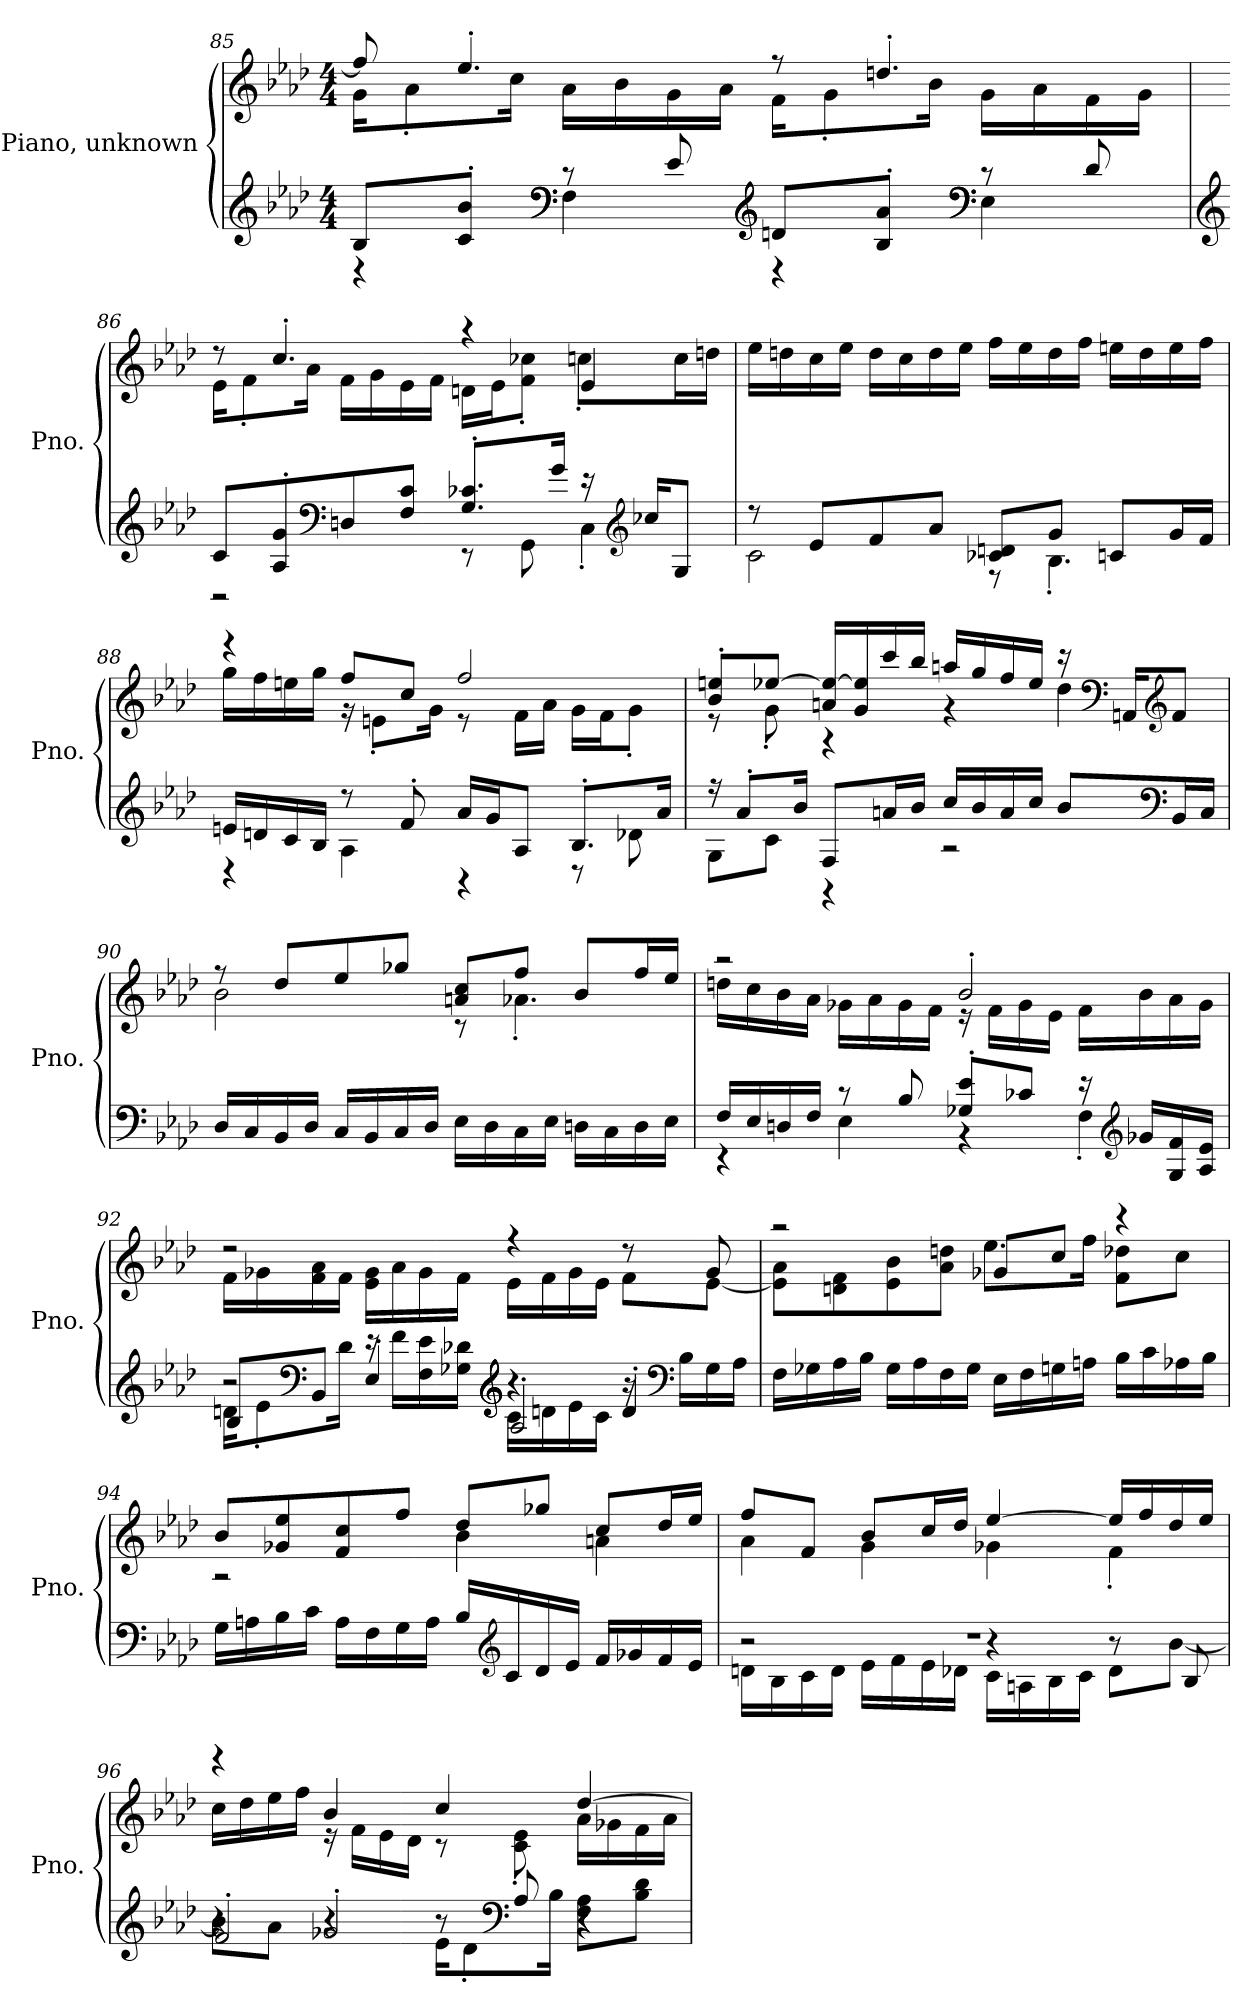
**kern	**kern
*part1	*part1
*staff2	*staff1
*I"Piano, unknown	*
*I'Pno.	*
!!LO:PB:g=z
*clefG2	*clefG2
*k[b-e-a-d-]	*k[b-e-a-d-]
*M4/4	*M4/4
=85	=85
*^	*^
8B-/L	4r	8ff/]	16g\KL
.	.	.	8a-'\
8c/' 8b-/'J	.	4.ee-'/	.
.	.	.	16cc\Jk
*clefF4	*	*	*
8r	4F\	.	16a-\LL
.	.	.	16b-\
8e-/	.	.	16g\
.	.	.	16a-\JJ
*clefG2	*	*	*
8dn/L	4r	8r	16f\KL
.	.	.	8g'\
8B-/' 8a-/'J	.	4.ddn'/	.
.	.	.	16b-\Jk
*clefF4	*	*	*
8r	4E-\	.	16g\LL
.	.	.	16a-\
8d/	.	.	16f\
.	.	.	16g\JJ
!!LO:LB:g=z	!!
=86	=86	=86	=86
*clefG2	*	*	*
8c/L	2r	8r	16e-\KL
.	.	.	8f'\
8A-/' 8g/'	.	4.cc'/	.
.	.	.	16a-\Jk
*clefF4	*	*	*
8Dn/	.	.	16f\LL
.	.	.	16g\
8F/ 8c/J	.	.	16e-\
.	.	.	16f\JJ
8.G/' 8.c-X/'L	8r	4r	16dn\LL
.	.	.	16e-\J
.	8GG\	.	8f\' 8cc-X\'J
16g/Jk	.	.	.
16r	4C'\	4e-/	8ccn'\L
*clefG2	*	*	*
16cc-X/KL	.	.	.
8G/J	.	.	16cc\L
.	.	.	16ddn\JJ
*	*	*v	*v
=87	=87	=87
8r	2c\	16ee-\LL
.	.	16ddn\
8e-/L	.	16cc\
.	.	16ee-\JJ
8f/	.	16dd\LL
.	.	16cc\
8a-/J	.	16dd\
.	.	16ee-\JJ
8c-X/ 8dn/L	8r	16ff\LL
.	.	16ee-\
8g/J	4.B-'\	16dd\
.	.	16ff\JJ
8cn/L	.	16een\LL
.	.	16dd\
16g/L	.	16ee\
16f/JJ	.	16ff\JJ
!!LO:LB:g=z
=88	=88	=88
*	*	*^
16en/LL	4r	4r	16gg\LL
16dn/	.	.	16ff\
16c/	.	.	16een\
16B-/JJ	.	.	16gg\JJ
8r	4A-\	8ff/L	16r
.	.	.	8en'\L
8f'/	.	8cc/J	.
.	.	.	16g\Jk
16a-/LL	4r	2ff/	8r
16g/J	.	.	.
8A-/J	.	.	16f\LL
.	.	.	16a-\JJ
8.B-'/L	8r	.	16g\LL
.	.	.	16f\J
.	8d-X\	.	8g'\J
16a-/Jk	.	.	.
=89	=89	=89	=89
16r	8G\L	8b-/' 8een/'L	8r
8a-'/L	.	.	.
.	8c\J	[8ee-X/J	8g'\
16b-/Jk	.	.	.
8F/L	4r	16an/ 16ee-/_LL	4r
.	.	16g/ 16ee-/]	.
16an/L	.	16ccc/	.
16b-/JJ	.	16bb-/JJ	.
16cc/LL	2r	16aan/LL	4r
16b-/	.	16gg/	.
16a/	.	16ff/	.
16cc/JJ	.	16ee-/JJ	.
8b-/L	.	16r	4dd-\
*	*	*clefF4	*
.	.	16AAn/KL	.
*clefF4	*	*clefG2	*
16BB-/L	.	8f/J	.
16C/JJ	.	.	.
*v	*v	*	*
!!LO:LB:g=z	!!
=90	=90	=90
16D-/LL	8r	2b-\
16C/	.	.
16BB-/	8dd-/L	.
16D-/JJ	.	.
16C/LL	8ee-/	.
16BB-/	.	.
16C/	8gg-X/J	.
16D-/JJ	.	.
16E-\LL	8an/ 8cc/L	8r
16D-\	.	.
16C\	8ff/J	4.a-X'\
16E-\JJ	.	.
16Dn\LL	8b-/L	.
16C\	.	.
16D\	16ff/L	.
16E-\JJ	16ee-/JJ	.
=91	=91	=91
*^	*	*
16F/LL	4r	2r	16ddn\LL
16E-/	.	.	16cc\
16Dn/	.	.	16b-\
16F/JJ	.	.	16a-\JJ
8r	4E-\	.	16g-X\LL
.	.	.	16a-\
8B-/	.	.	16g-\
.	.	.	16f\JJ
8G-X/' 8e-/'L	4r	2b-'/	16r
.	.	.	16f\LL
8c-X/J	.	.	16g-\
.	.	.	16e-\JJ
16r	4F'\	.	16f\LL
*clefG2	*	*	*
16g-X/LL	.	.	16b-\
16G-/ 16f/	.	.	16a-\
16A-/ 16e-/JJ	.	.	16g-\JJ
!!LO:LB:g=z	!!
=92	=92	=92	=92
*	*^	*	*
2r	16dn\KL	8B-/L	2r	16f\LL
.	8e-'\	.	.	16g-X\
*clefF4	*	*	*	*
.	.	8BB-/J	.	16f\ 16a-\
.	16d\Jk	.	.	16f\JJ
.	16r	4E-'/	.	16e-\ 16g-\LL
.	16f\LL	.	.	16a-\
.	16F\ 16e-\	.	.	16g-\
.	16G-X\ 16d-X\JJ	.	.	16f\JJ
*clefG2	*	*	*	*
4r	16c\LL	2A-'/	4r	16e-\LL
.	16dn\	.	.	16f\
.	16e-\	.	.	16g-\
.	16c\JJ	.	.	16e-\JJ
4d'/	16r	.	8r	8f\L
*clefF4	*	*	*	*
.	16B-\LL	.	.	.
.	16G-\	.	8g-/	[8e-\J
.	16A-\JJ	.	.	.
*v	*v	*v	*	*
=93	=93	=93
16F\LL	2r	8e-\] 8a-\L
16G-X\	.	.
16A-\	.	8dn\ 8f\
16B-\JJ	.	.
16G-\LL	.	8e-\ 8b-\
16A-\	.	.
16F\	.	8a-\ 8ddn\J
16G-\JJ	.	.
16E-\LL	8g-X/L	8.ee-\L
16F\	.	.
16Gn\	8cc/J	.
16An\JJ	.	16ff\Jk
16B-\LL	4r	8f\ 8dd-X\L
16c\	.	.
16A-X\	.	8cc\J
16B-\JJ	.	.
!!LO:LB:g=z	!!
=94	=94	=94
16G\LL	8b-/L	2r
16An\	.	.
16B-\	8g-X/ 8ee-/	.
16c\JJ	.	.
16A\LL	8f/ 8cc/	.
16F\	.	.
16G\	8ff/J	.
16A\JJ	.	.
16B-/LL	8dd-/L	4b-\
*clefG2	*	*
16c/	.	.
16d-/	8gg-X/J	.
16e-/JJ	.	.
16f/LL	8cc/L	4an\
16g-X/	.	.
16f/	16dd-/L	.
16e-/JJ	16ee-/JJ	.
=95	=95	=95
*^	*	*
*	*^	*	*
1r	16dn\LL	2r	8ff/L	4a-\
.	16B-\	.	.	.
.	16c\	.	8f/J	.
.	16d\JJ	.	.	.
.	16e-\LL	.	8b-/L	4g\
.	16f\	.	.	.
.	16e-\	.	16cc/L	.
.	16d-X\JJ	.	16dd-/JJ	.
.	16c\LL	4r	[4ee-/	4g-X\
.	16An\	.	.	.
.	16B-\	.	.	.
.	16c\JJ	.	.	.
.	8d-\L	8r	16ee-/LL]	4f'\
.	.	.	16ff/	.
.	[8b-\J	8B-/	16dd-/	.
.	.	.	16ee-/JJ	.
!!LO:PB:g=z	!!
=96	=96	=96	=96	=96
4r	8b-\L]	2f'/	4r	16cc\LL
.	.	.	.	16dd-\
.	8a-\J	.	.	16ee-\
.	.	.	.	16ff\JJ
2g-X'/	4r	.	4b-/	16r
.	.	.	.	16f\LL
.	.	.	.	16e-\
.	.	.	.	16d-\JJ
.	16e-\KL	8r	4cc/	8r
.	8d-'\	.	.	.
*clefF4	*	*	*	*
.	.	8A-/	.	8c\' 8e-\'
.	16B-\Jk	.	.	.
4r	8F\ 8A-\L	4r	[4dd-/	16a-\LL
.	.	.	.	16g-X\
.	8B-\ 8d-\J	.	.	16f\
.	.	.	.	16a-\JJ
*v	*v	*v	*	*
*	*v	*v
=	=
*-	*-
